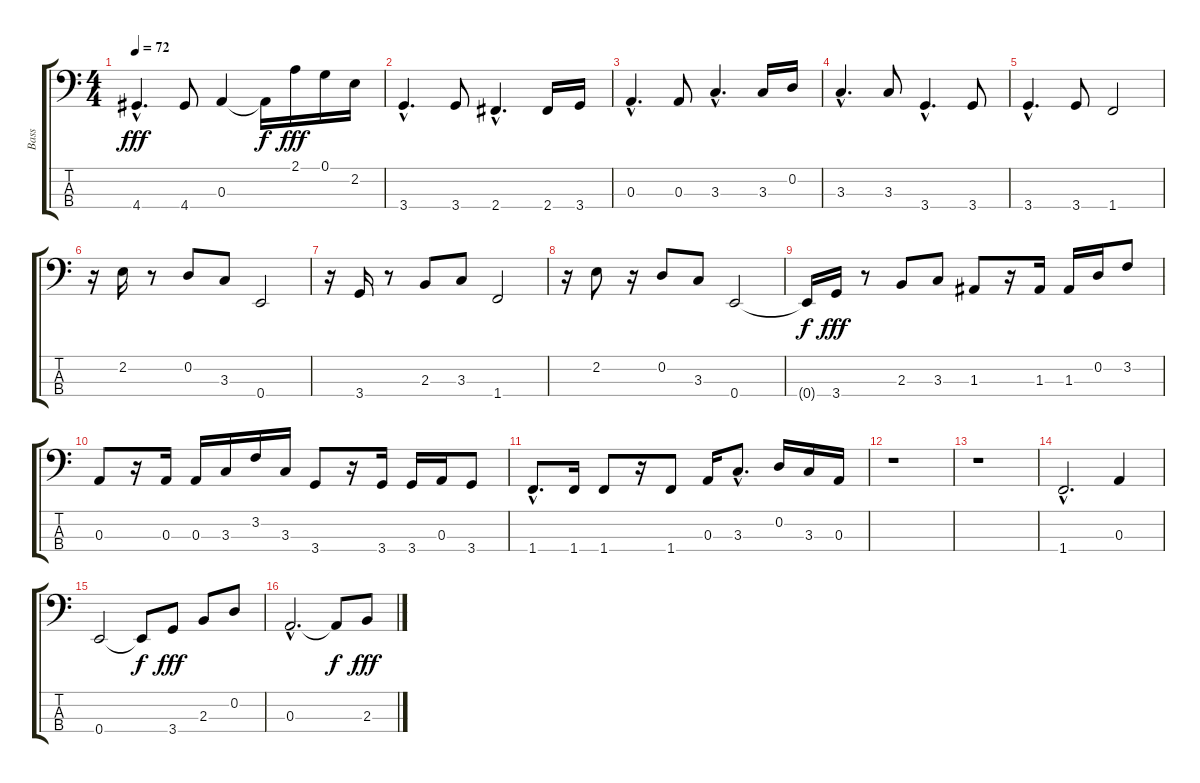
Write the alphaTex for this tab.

\track ("Bass" "Bass") {instrument electricbassfinger}
\staff {score tabs}
\tuning (G2 D2 A1 E1) {hide}
\ts (4 4)
\tempo 72
\clef f4
\ks c
4.4{hac}.4{d dy fff} 4.4.8 0.3.4 0.3{t}.16{dy f} 2.1.16{dy fff} 0.1.16 2.2.16 |
3.4{hac}.4{d} 3.4.8 2.4{hac}.4{d} 2.4.16 3.4.16 |
0.3{hac}.4{d} 0.3.8 3.3{hac}.4{d} 3.3.16 0.2.16 |
3.3{hac}.4{d} 3.3.8 3.4{hac}.4{d} 3.4.8 |
3.4{hac}.4{d} 3.4.8 1.4.2 |
r.16 2.2.16 r.8 0.2.8 3.3.8 0.4.2 |
r.16 3.4.16 r.8 2.3.8 3.3.8 1.4.2 |
r.16 2.2.8 r.16 0.2.8 3.3.8 0.4.2 |
0.4{t}.16{dy f} 3.4.16{dy fff} r.8 2.3.8 3.3.8 1.3.8 r.16 1.3.16 1.3.16 0.2.16 3.2.8 |
0.3.8 r.16 0.3.16 0.3.16 3.3.16 3.2.16 3.3.16 3.4.8 r.16 3.4.16 3.4.16 0.3.16 3.4.8 |
1.4{hac}.8{d} 1.4.16 1.4.8 r.16 1.4.8 0.3.16 3.3{hac}.8{d} 0.2.16 3.3.16 0.3.16 |
r.1 |
r.1 |
1.4{hac}.2{d} 0.3.4 |
0.4.2 0.4{t}.8{dy f} 3.4.8{dy fff} 2.3.8 0.2.8 |
0.3{hac}.2{d} 0.3{t}.8{dy f} 2.3.8{dy fff}
